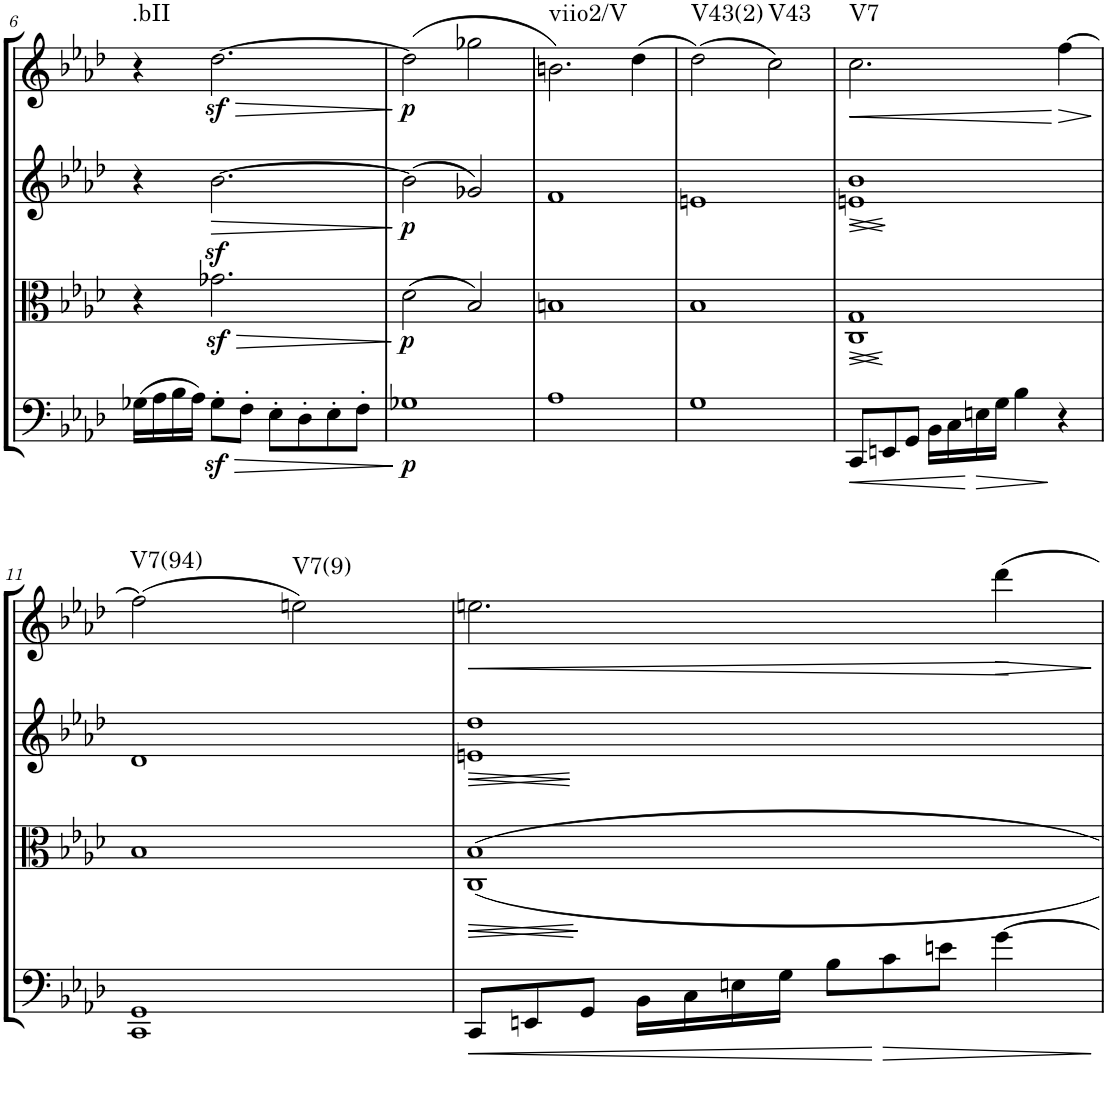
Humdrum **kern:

**kern	**dynam	**kern	**dynam	**kern	**dynam	**kern	**dynam	**harte
*part4	*part4	*part3	*part3	*part2	*part2	*part1	*part1	*part1
*staff4	*staff4	*staff3	*staff3	*staff2	*staff2	*staff1	*staff1	*
*I"Cello	*	*I"Viola	*	*I"2nd Violin	*	*I"1st Violin	*	*
*	*	*I'Vla	*	*I'Vln	*	*I'Vln	*	*
!!LO:PB:g=z
*clefF4	*	*clefC3	*	*clefG2	*	*clefG2	*	*
*k[b-e-a-d-]	*	*k[b-e-a-d-]	*	*k[b-e-a-d-]	*	*k[b-e-a-d-]	*	*
*M4/4	*	*M4/4	*	*M4/4	*	*M4/4	*	*
*met(c)	*	*met(c)	*	*met(c)	*	*met(c)	*	*
=6	=6	=6	=6	=6	=6	=6	=6	=6
!	!	!	!	!	!	!	!	!LO:H:kt=.bII
(16G-X\LL	.	4r	.	4r	.	4r	.	N
16A-\	.	.	.	.	.	.	.	.
16B-\	.	.	.	.	.	.	.	.
16A-\JJ)	.	.	.	.	.	.	.	.
!	!LO:HP:b	!	!LO:HP:b	!	!LO:HP:b	!	!LO:HP:b	!
8G-z<'\L	>	2.g-Xz>\	>	[2.b-\	>	[2.dd-z<\	>	.
8F'\J	.	.	.	.	.	.	.	.
8E-'\L	.	.	.	.	.	.	.	.
8D-'\	.	.	.	.	.	.	.	.
8E-'\	.	.	.	.	.	.	.	.
8F'\J	.	.	.	.	.	.	.	.
.	]	.	]	.	]	.	]	.
=7	=7	=7	=7	=7	=7	=7	=7	=7
!	!LO:DY:b	!	!LO:DY:b	!	!LO:DY:b	!	!LO:DY:b	!
1G-X	p	(2d-\	p	(2b-\]	p	(2dd-\]	p	.
.	.	2B-/)	.	2g-X/)	.	2gg-X\	.	.
=8	=8	=8	=8	=8	=8	=8	=8	=8
!	!	!	!	!	!	!	!	!LO:H:kt=viio2/V
1A-	.	1Bn	.	1f	.	2.bn\)	.	N
.	.	.	.	.	.	(4dd-\	.	.
=9	=9	=9	=9	=9	=9	=9	=9	=9
!	!	!	!	!	!	!	!	!LO:H:kt=V43(2)
1G	.	1B-	.	1en	.	(2dd-\)	.	N
!	!	!	!	!	!	!	!	!LO:H:kt=V43
.	.	.	.	.	.	2cc\)	.	N
=10	=10	=10	=10	=10	=10	=10	=10	=10
*Xbrackettup	*	*	*	*	*	*	*	*
!	!LO:HP:b	!	!LO:HP:b	!	!	!	!	!
!	!	!	!LO:HP:n=1:b	!	!LO:HP:b	!	!	!
!	!	!	!	!	!LO:HP:n=1:b	!	!LO:HP:b	!LO:H:kt=V7
12CC/L	<	1C 1G	< >	1en 1b-	< >	2.cc\	<	N
12EEn/	.	.	.	.	.	.	.	.
12GG/J	.	.	.	.	.	.	.	.
16BB-\LL	.	.	.	.	.	.	.	.
16C\	.	.	.	.	.	.	.	.
!	!LO:HP:n=1:b	!	!	!	!	!	!	!
16En\	[ >	.	.	.	.	.	.	.
16G\JJ	.	.	.	.	.	.	.	.
4B-\	.	.	.	.	.	.	.	.
!	!	!	!	!	!	!	!LO:HP:b	!
4r	]	.	.	.	.	[4ff\	>	.
.	.	.	[	.	[	.	[ ]	.
!!LO:LB:g=z
=11	=11	=11	=11	=11	=11	=11	=11	=11
!	!	!	!	!	!	!	!	!LO:H:kt=V7(94)
1CC 1GG	.	1B-	.	1d-	.	(2ff\]	.	N
!	!	!	!	!	!	!	!	!LO:H:kt=V7(9)
.	.	.	.	.	.	2een\)	.	N
.	.	.	]	.	]	.	.	.
=12	=12	=12	=12	=12	=12	=12	=12	=12
!	!LO:HP:b	!	!LO:HP:b	!	!LO:HP:b	!	!LO:HP:b	!
12CC/L	<	1C 1B-	<	1en 1dd-	<	2.een\	<	.
12EEn/	.	.	.	.	.	.	.	.
12GG/J	.	.	.	.	.	.	.	.
16BB-\LL	.	.	.	.	.	.	.	.
16C\	.	.	.	.	.	.	.	.
16En\	.	.	.	.	.	.	.	.
16G\JJ	.	.	.	.	.	.	.	.
12B-\L	.	.	.	.	.	.	.	.
!	!LO:HP:n=1:b	!	!	!	!	!	!	!
12c\	[ >	.	.	.	.	.	.	.
12en\J	.	.	.	.	.	.	.	.
!	!	!	!	!	!	!	!LO:HP:b	!
[4g\	.	.	.	.	.	4ddd-\	>	.
.	]	.	[	.	[	.	[ ]	.
=	=	=	=	=	=	=	=	=
*-	*-	*-	*-	*-	*-	*-	*-	*-
